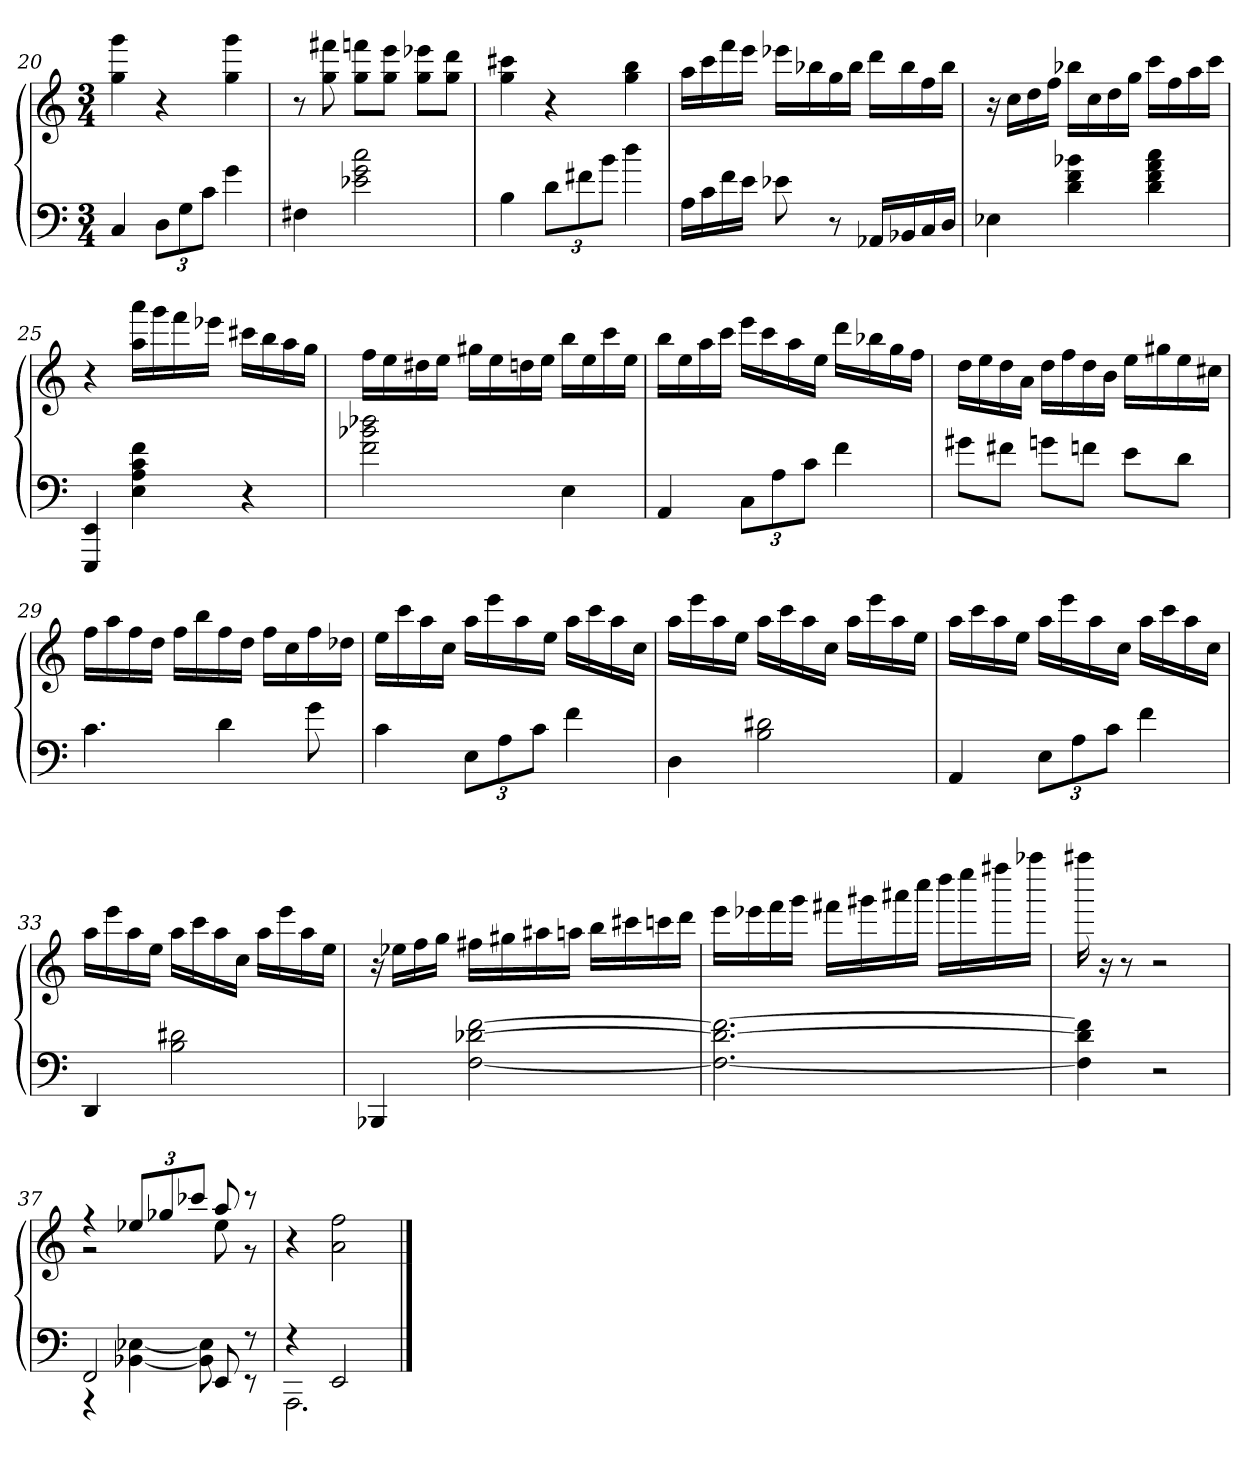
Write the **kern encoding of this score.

**kern	**kern
*part1	*part1
*staff2	*staff1
*clefF4	*clefG2
*k[]	*k[]
*a:	*a:
*M3/4	*M3/4
=20	=20
4C/	4gg\ 4ggg\
12D\L	4r
12G\	.
12c\J	.
4g\	4gg\ 4ggg\
=21	=21
4F#X\	8r
.	8gg\ 8fff#X\
2e-X\ 2g\ 2cc\	8gg\ 8fffn\L
.	8gg\ 8eee\J
.	8gg\ 8eee-X\L
.	8gg\ 8ddd\J
=22	=22
4B\	4gg\ 4ccc#X\
12d\L	4r
12f#X\	.
12b\J	.
4dd\	4gg\ 4bb\
=23	=23
16A\LL	16aa\LL
16c\	16ccc\
16f\	16fff\
16e\JJ	16eee\JJ
8e-X\	16eee-X\LL
.	16bb-X\
8r	16gg\
.	16bb-\JJ
16AA-X/LL	16ddd\LL
16BB-X/	16bb-\
16C/	16ff\
16D/JJ	16bb-\JJ
=24	=24
4E-X\	16r
.	16cc\LL
.	16dd\
.	16ff\JJ
4d\ 4f\ 4b-X\	16bb-X\LL
.	16cc\
.	16dd\
.	16gg\JJ
4d\ 4f\ 4a\ 4cc\	16ccc\LL
.	16ff\
.	16aa\
.	16ccc\JJ
=25	=25
4EEE/ 4EE/	4r
4E\ 4A\ 4c\ 4f\	16aa\ 16aaa\LL
.	16ggg\
.	16fff\
.	16eee-X\JJ
4r	16ccc#X\LL
.	16bb\
.	16aa\
.	16gg\JJ
=26	=26
2f\ 2b-X\ 2dd-X\	16ff\LL
.	16ee\
.	16dd#X\
.	16ee\JJ
.	16gg#X\LL
.	16ee\
.	16ddn\
.	16ee\JJ
4E\	16bb\LL
.	16ee\
.	16ccc\
.	16ee\JJ
=27	=27
4AA/	16bb\LL
.	16ee\
.	16aa\
.	16ccc\JJ
12C\L	16eee\LL
.	16ccc\
12A\	.
.	16aa\
12c\J	.
.	16ee\JJ
4f\	16ddd\LL
.	16bb-X\
.	16gg\
.	16ff\JJ
=28	=28
8g#X\L	16dd\LL
.	16ee\
8f#X\J	16dd\
.	16a\JJ
8gn\L	16dd\LL
.	16ff\
8fn\J	16dd\
.	16b\JJ
8e\L	16ee\LL
.	16gg#X\
8d\J	16ee\
.	16cc#X\JJ
=29	=29
4.c\	16ff\LL
.	16aa\
.	16ff\
.	16dd\JJ
.	16ff\LL
.	16bb\
4d\	16ff\
.	16dd\JJ
.	16ff\LL
.	16cc\
8g\	16ff\
.	16dd-X\JJ
=30	=30
4c\	16ee\LL
.	16ccc\
.	16aa\
.	16cc\JJ
12E\L	16aa\LL
.	16eee\
12A\	.
.	16aa\
12c\J	.
.	16ee\JJ
4f\	16aa\LL
.	16ccc\
.	16aa\
.	16cc\JJ
=31	=31
4D\	16aa\LL
.	16eee\
.	16aa\
.	16ee\JJ
2B\ 2d#X\	16aa\LL
.	16ccc\
.	16aa\
.	16cc\JJ
.	16aa\LL
.	16eee\
.	16aa\
.	16ee\JJ
=32	=32
4AA/	16aa\LL
.	16ccc\
.	16aa\
.	16ee\JJ
12E\L	16aa\LL
.	16eee\
12A\	.
.	16aa\
12c\J	.
.	16cc\JJ
4f\	16aa\LL
.	16ccc\
.	16aa\
.	16cc\JJ
=33	=33
4DD/	16aa\LL
.	16eee\
.	16aa\
.	16ee\JJ
2B\ 2d#X\	16aa\LL
.	16ccc\
.	16aa\
.	16cc\JJ
.	16aa\LL
.	16eee\
.	16aa\
.	16ee\JJ
=34	=34
4BBB-X/	16r
.	16ee-X\LL
.	16ff\
.	16gg\JJ
[2F\ [2d-X\ [2f\	16ff#X\LL
.	16gg#X\
.	16aa#X\
.	16aan\JJ
.	16bb\LL
.	16ccc#X\
.	16cccn\
.	16ddd\JJ
=35	=35
2.F_\ 2.d-_\ 2.f_\	16eee\LL
.	16eee-X\
.	16fff\
.	16ggg\JJ
.	16fff#X\LL
.	16ggg#X\
.	16aaa#X\
.	16cccc\JJ
.	16dddd\LL
.	16eeee\
.	16ffff#X\
.	16aaaa-X\JJ
=36	=36
4F]\ 4d-]\ 4f]\	16aaaa#X\
.	16r
.	8r
2r	2r
=37	=37
*^	*^
2FF/	4r	4r	2r
.	[4BB-X\ [4E-X\	12ee-X/L	.
.	.	12gg-X/	.
.	.	12ccc-X/J	.
8EE/	8BB-]\ 8E-]\	8aa/	8ee-\
8r	8r	8r	8r
*	*	*v	*v
=38	=38	=38
4r	2.AAA\	4r
2EE/	.	2a\ 2ff\
*v	*v	*
==	==
*-	*-
